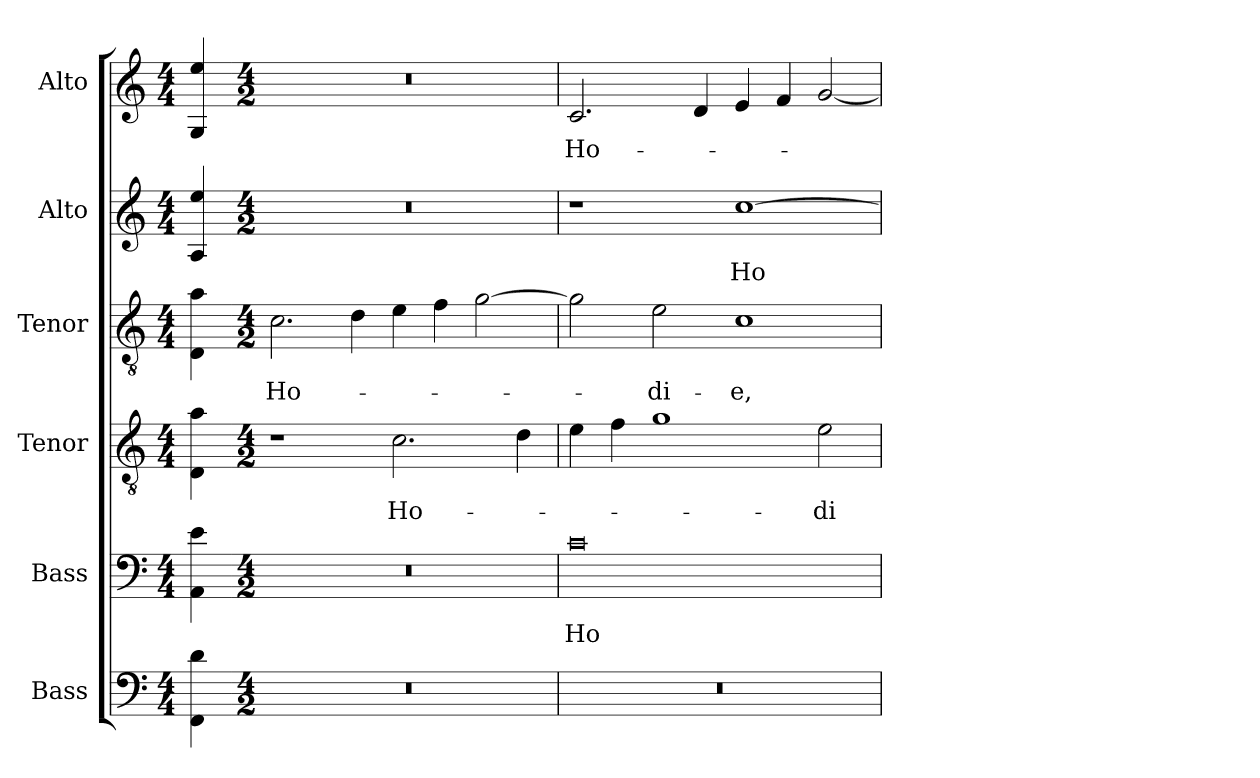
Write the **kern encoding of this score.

**kern	**kern	**text	**kern	**text	**kern	**text	**kern	**text	**kern	**text
*part6	*part5	*part5	*part4	*part4	*part3	*part3	*part2	*part2	*part1	*part1
*staff6	*staff5	*staff5	*staff4	*staff4	*staff3	*staff3	*staff2	*staff2	*staff1	*staff1
*I"Bass	*I"Bass	*	*I"Tenor	*	*I"Tenor	*	*I"Alto	*	*I"Alto	*
*I'B.	*	*	*I'T.	*	*I'T.	*	*I'A.	*	*I'A.	*
!!LO:PB:g=z
*clefF4	*clefF4	*	*clefGv2	*	*clefGv2	*	*clefG2	*	*clefG2	*
*	*	*	*ITrd7c12	*	*ITrd7c12	*	*	*	*	*
*k[]	*k[]	*	*k[]	*	*k[]	*	*k[]	*	*k[]	*
*C:	*C:	*	*C:	*	*C:	*	*C:	*	*C:	*
*M4/4	*M4/4	*	*M4/4	*	*M4/4	*	*M4/4	*	*M4/4	*
=	=	=	=	=	=	=	=	=	=	=
4FFi\ 4di	4AAi\ 4ei	.	4DDi\ 4Ai	.	4DDi\ 4Ai	.	4Ai/ 4eei	.	4Gi/ 4eei	.
=1-	=1-	=1-	=1-	=1-	=1-	=1-	=1-	=1-	=1-	=1-
*M4/2	*M4/2	*	*M4/2	*	*M4/2	*	*M4/2	*	*M4/2	*
!LO:N:vis=1	!LO:N:vis=1	!	!	!	!	!	!	!	!	!
!	!	!	!	!	!	!LO:LY:b:color=#000000	!LO:N:vis=1	!	!LO:N:vis=1	!
0r	0r	.	1r	.	2.Ci\	Ho-	0r	.	0r	.
.	.	.	.	.	4Di\	.	.	.	.	.
!	!	!	!	!LO:LY:b:color=#000000	!	!	!	!	!	!
.	.	.	2.Ci\	Ho-	4Ei\	.	.	.	.	.
.	.	.	.	.	4Fi\	.	.	.	.	.
.	.	.	.	.	[2Gi\	.	.	.	.	.
.	.	.	4Di\	.	.	.	.	.	.	.
=2	=2	=2	=2	=2	=2	=2	=2	=2	=2	=2
!LO:N:vis=1	!	!	!	!	!	!	!	!	!	!
!	!	!LO:LY:b:color=#000000	!	!	!	!	!	!	!	!
!	!	!	!	!	!	!	!	!	!	!LO:LY:b:color=#000000
0r	0ci	Ho-	4Ei\	.	2Gi\]	.	1r	.	2.ci/	Ho-
.	.	.	4Fi\	.	.	.	.	.	.	.
!	!	!	!	!	!	!LO:LY:b:color=#000000	!	!	!	!
.	.	.	1Gi	.	2Ei\	-di-	.	.	.	.
.	.	.	.	.	.	.	.	.	4di/	.
!	!	!	!	!	!	!LO:LY:b:color=#000000	!	!	!	!
!	!	!	!	!	!	!	!	!LO:LY:b:color=#000000	!	!
.	.	.	.	.	1Ci	-e,	[1cci	Ho-	4ei/	.
.	.	.	.	.	.	.	.	.	4fi/	.
!	!	!	!	!LO:LY:b:color=#000000	!	!	!	!	!	!
.	.	.	2Ei\	-di-	.	.	.	.	[2gi/	.
=	=	=	=	=	=	=	=	=	=	=
*-	*-	*-	*-	*-	*-	*-	*-	*-	*-	*-
